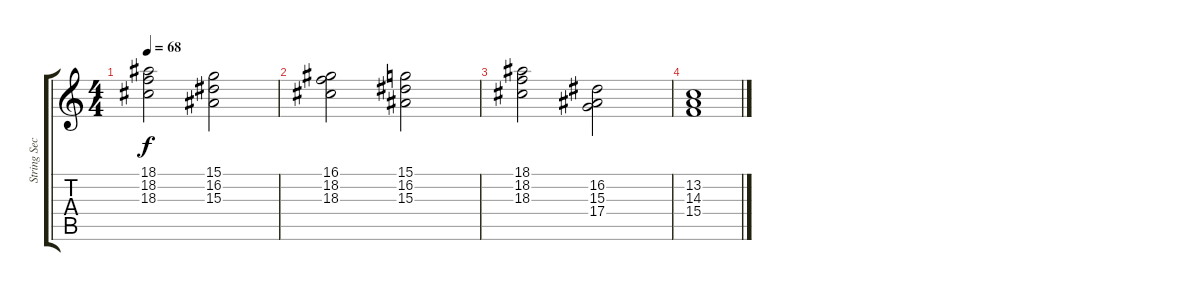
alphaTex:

\track ("String Section" "String Sec") {instrument stringensemble1}
\staff {score tabs}
\tuning (E4 B3 G3 D3 A2 E2) {hide}
\ts (4 4)
\tempo 68
\clef g2
\ks c
(18.1 18.2 18.3).2{dy f} (15.1 16.2 15.3).2 |
(16.1 18.2 18.3).2 (15.1 16.2 15.3).2 |
(18.1 18.2 18.3).2 (16.2 15.3 17.4).2 |
(13.2 14.3 15.4).1
